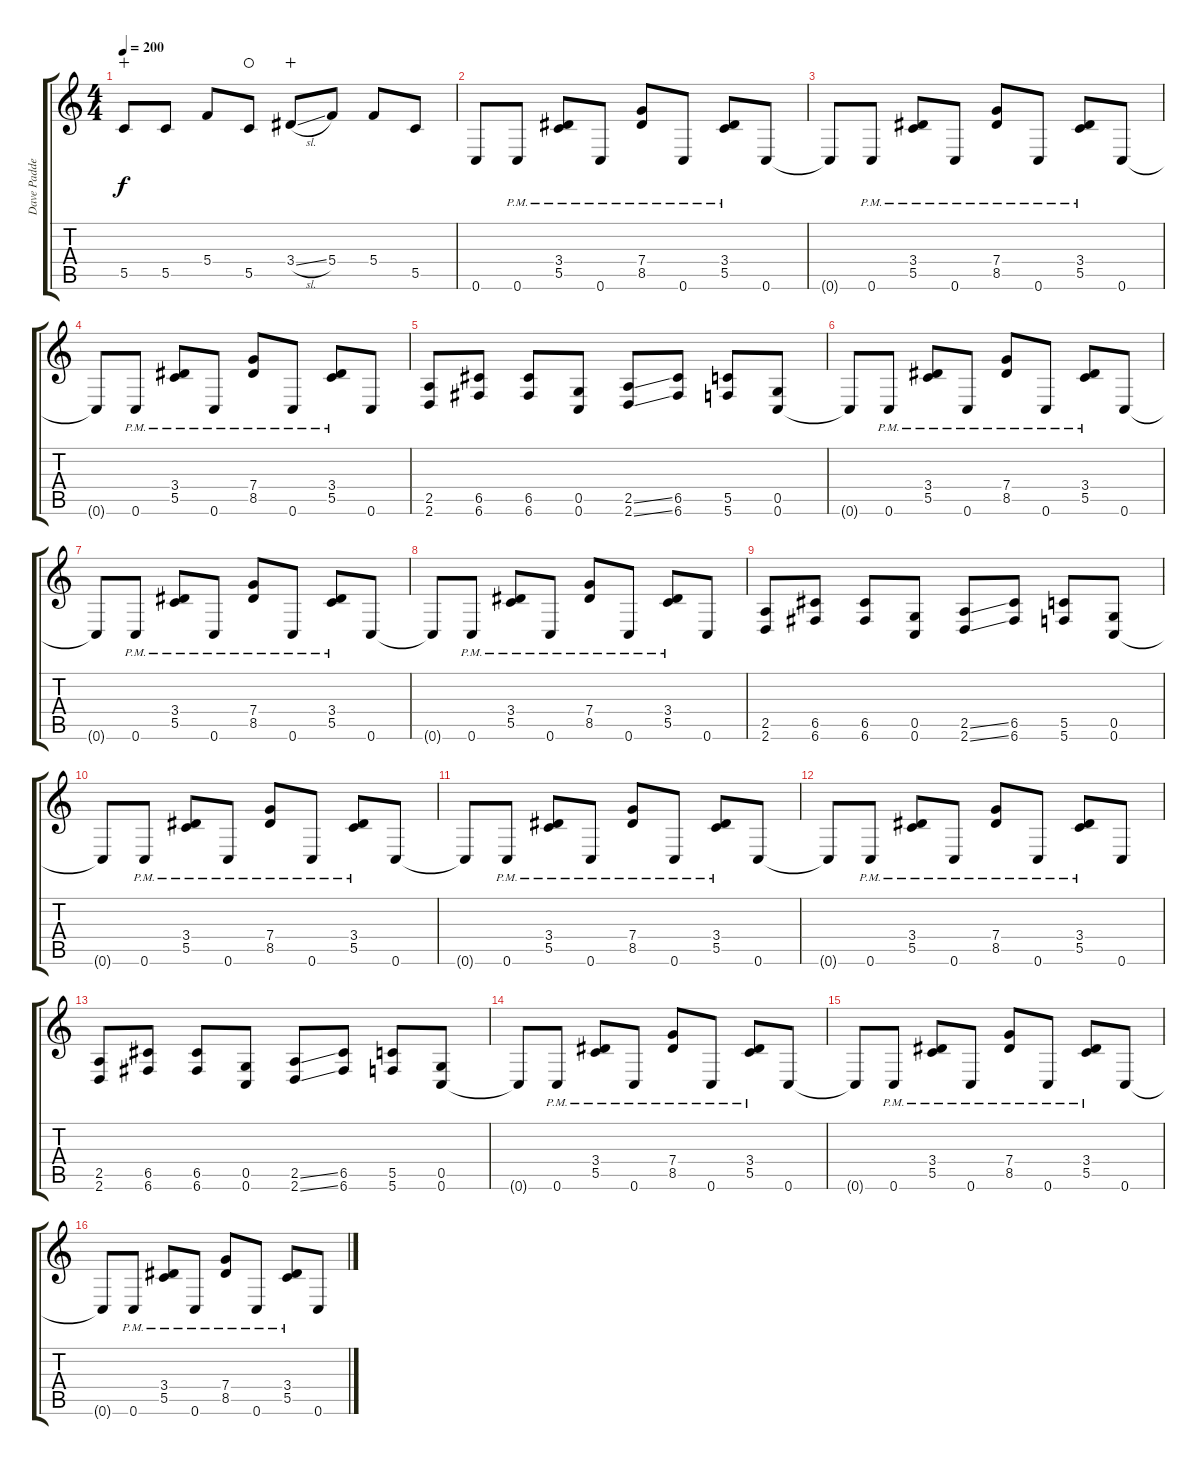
\track ("Dave Padden" "Dave Padde") {instrument distortionguitar}
\staff {score tabs}
\tuning (Eb4 A3 F3 C3 G2 C2) {hide}
\ts (4 4)
\tempo 200
\clef g2
\ks c
5.5.8{dy f wahc} 5.5.8 5.4.8 5.5.8{waho} 3.4{sl}.8{wahc} 5.4.8 5.4.8 5.5.8 |
0.6{t}.8 0.6{pm}.8{volume 10} (3.4 5.5{pm}).8 0.6{pm}.8 (7.4 8.5{pm}).8 0.6{pm}.8 (3.4 5.5{pm}).8 0.6.8 |
0.6{t}.8 0.6{pm}.8{volume 10} (3.4 5.5{pm}).8 0.6{pm}.8 (7.4 8.5{pm}).8 0.6{pm}.8 (3.4 5.5{pm}).8 0.6.8 |
0.6{t}.8 0.6{pm}.8{volume 10} (3.4 5.5{pm}).8 0.6{pm}.8 (7.4 8.5{pm}).8 0.6{pm}.8 (3.4 5.5{pm}).8 0.6.8 |
(2.5 2.6).8 (6.5 6.6).8 (6.5 6.6).8 (0.5 0.6).8 (2.5{ss} 2.6{ss}).8 (6.5 6.6).8 (5.5 5.6).8 (0.5 0.6).8 |
0.6{t}.8 0.6{pm}.8{volume 10} (3.4 5.5{pm}).8 0.6{pm}.8 (7.4 8.5{pm}).8 0.6{pm}.8 (3.4 5.5{pm}).8 0.6.8 |
0.6{t}.8 0.6{pm}.8{volume 10} (3.4 5.5{pm}).8 0.6{pm}.8 (7.4 8.5{pm}).8 0.6{pm}.8 (3.4 5.5{pm}).8 0.6.8 |
0.6{t}.8 0.6{pm}.8{volume 10} (3.4 5.5{pm}).8 0.6{pm}.8 (7.4 8.5{pm}).8 0.6{pm}.8 (3.4 5.5{pm}).8 0.6.8 |
(2.5 2.6).8 (6.5 6.6).8 (6.5 6.6).8 (0.5 0.6).8 (2.5{ss} 2.6{ss}).8 (6.5 6.6).8 (5.5 5.6).8 (0.5 0.6).8 |
0.6{t}.8 0.6{pm}.8{volume 10} (3.4 5.5{pm}).8 0.6{pm}.8 (7.4 8.5{pm}).8 0.6{pm}.8 (3.4 5.5{pm}).8 0.6.8 |
0.6{t}.8 0.6{pm}.8{volume 10} (3.4 5.5{pm}).8 0.6{pm}.8 (7.4 8.5{pm}).8 0.6{pm}.8 (3.4 5.5{pm}).8 0.6.8 |
0.6{t}.8 0.6{pm}.8{volume 10} (3.4 5.5{pm}).8 0.6{pm}.8 (7.4 8.5{pm}).8 0.6{pm}.8 (3.4 5.5{pm}).8 0.6.8 |
(2.5 2.6).8 (6.5 6.6).8 (6.5 6.6).8 (0.5 0.6).8 (2.5{ss} 2.6{ss}).8 (6.5 6.6).8 (5.5 5.6).8 (0.5 0.6).8 |
0.6{t}.8 0.6{pm}.8{volume 10} (3.4 5.5{pm}).8 0.6{pm}.8 (7.4 8.5{pm}).8 0.6{pm}.8 (3.4 5.5{pm}).8 0.6.8 |
0.6{t}.8 0.6{pm}.8{volume 10} (3.4 5.5{pm}).8 0.6{pm}.8 (7.4 8.5{pm}).8 0.6{pm}.8 (3.4 5.5{pm}).8 0.6.8 |
0.6{t}.8 0.6{pm}.8{volume 10} (3.4 5.5{pm}).8 0.6{pm}.8 (7.4 8.5{pm}).8 0.6{pm}.8 (3.4 5.5{pm}).8 0.6.8
